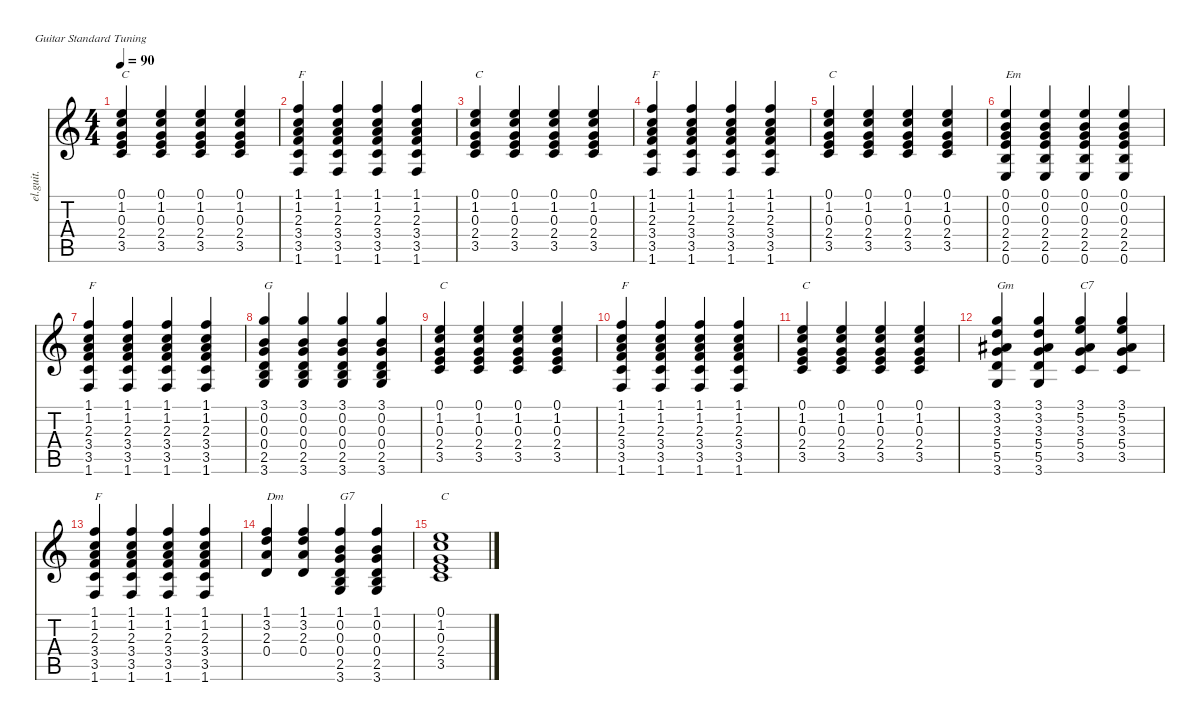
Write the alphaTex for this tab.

\defaultSystemsLayout 4
\hideDynamics
\bracketExtendMode nobrackets
\track ("Clean Guitar" "el.guit.") {instrument electricguitarclean}
\staff {score tabs}
\tuning (E4 B3 G3 D3 A2 E2)
\ts (4 4)
\tempo 90
\clef g2
\ks c
(1.2 0.3 2.4 3.5 0.1).4{txt "C" dy mf instrument electricguitarclean beam Up} (1.2 0.3 2.4 3.5 0.1).4{beam Up} (1.2 0.3 2.4 3.5 0.1).4{beam Up} (1.2 0.3 2.4 3.5 0.1).4{beam Up} |
(1.6 3.5 3.4 2.3 1.2 1.1).4{txt "F" beam Up} (1.6 3.5 3.4 2.3 1.2 1.1).4{beam Up} (1.6 3.5 3.4 2.3 1.2 1.1).4{beam Up} (1.6 3.5 3.4 2.3 1.2 1.1).4{beam Up} |
(1.2 0.3 2.4 3.5 0.1).4{txt "C" beam Up} (1.2 0.3 2.4 3.5 0.1).4{beam Up} (1.2 0.3 2.4 3.5 0.1).4{beam Up} (1.2 0.3 2.4 3.5 0.1).4{beam Up} |
(1.6 3.5 3.4 2.3 1.2 1.1).4{txt "F" beam Up} (1.6 3.5 3.4 2.3 1.2 1.1).4{beam Up} (1.6 3.5 3.4 2.3 1.2 1.1).4{beam Up} (1.6 3.5 3.4 2.3 1.2 1.1).4{beam Up} |
(1.2 0.3 2.4 3.5 0.1).4{txt "C" beam Up} (1.2 0.3 2.4 3.5 0.1).4{beam Up} (1.2 0.3 2.4 3.5 0.1).4{beam Up} (1.2 0.3 2.4 3.5 0.1).4{beam Up} |
(0.6 2.5 2.4 0.3 0.2 0.1).4{txt "Em" beam Up} (0.6 2.5 2.4 0.3 0.2 0.1).4{beam Up} (0.6 2.5 2.4 0.3 0.2 0.1).4{beam Up} (0.6 2.5 2.4 0.3 0.2 0.1).4{beam Up} |
(1.6 3.5 3.4 2.3 1.2 1.1).4{txt "F" beam Up} (1.6 3.5 3.4 2.3 1.2 1.1).4{beam Up} (1.6 3.5 3.4 2.3 1.2 1.1).4{beam Up} (1.6 3.5 3.4 2.3 1.2 1.1).4{beam Up} |
(3.6 2.5 0.4 0.3 0.2 3.1).4{txt "G" beam Up} (3.6 2.5 0.4 0.3 0.2 3.1).4{beam Up} (3.6 2.5 0.4 0.3 0.2 3.1).4{beam Up} (3.6 2.5 0.4 0.3 0.2 3.1).4{beam Up} |
(1.2 0.3 2.4 3.5 0.1).4{txt "C" beam Up} (1.2 0.3 2.4 3.5 0.1).4{beam Up} (1.2 0.3 2.4 3.5 0.1).4{beam Up} (1.2 0.3 2.4 3.5 0.1).4{beam Up} |
(1.6 3.5 3.4 2.3 1.2 1.1).4{txt "F" beam Up} (1.6 3.5 3.4 2.3 1.2 1.1).4{beam Up} (1.6 3.5 3.4 2.3 1.2 1.1).4{beam Up} (1.6 3.5 3.4 2.3 1.2 1.1).4{beam Up} |
(1.2 0.3 2.4 3.5 0.1).4{txt "C" beam Up} (1.2 0.3 2.4 3.5 0.1).4{beam Up} (1.2 0.3 2.4 3.5 0.1).4{beam Up} (1.2 0.3 2.4 3.5 0.1).4{beam Up} |
(3.6 5.5 5.4 3.3{acc #} 3.2 3.1).4{txt "Gm" beam Up} (3.6 5.5 5.4 3.3{acc #} 3.2 3.1).4{beam Up} (5.2 3.3{acc #} 5.4 3.5 3.1).4{txt "C7" beam Up} (5.2 3.3{acc #} 5.4 3.5 3.1).4{beam Up} |
(1.6 3.5 3.4 2.3 1.2 1.1).4{txt "F" beam Up} (1.6 3.5 3.4 2.3 1.2 1.1).4{beam Up} (1.6 3.5 3.4 2.3 1.2 1.1).4{beam Up} (1.6 3.5 3.4 2.3 1.2 1.1).4{beam Up} |
(0.4 2.3 3.2 1.1).4{txt "Dm" beam Up} (0.4 2.3 3.2 1.1).4{beam Up} (3.6 2.5 0.4 0.3 0.2 1.1).4{txt "G7" beam Up} (3.6 2.5 0.4 0.3 0.2 1.1).4{beam Up} |
(1.2 0.3 2.4 3.5 0.1).1{txt "C" beam Up}
